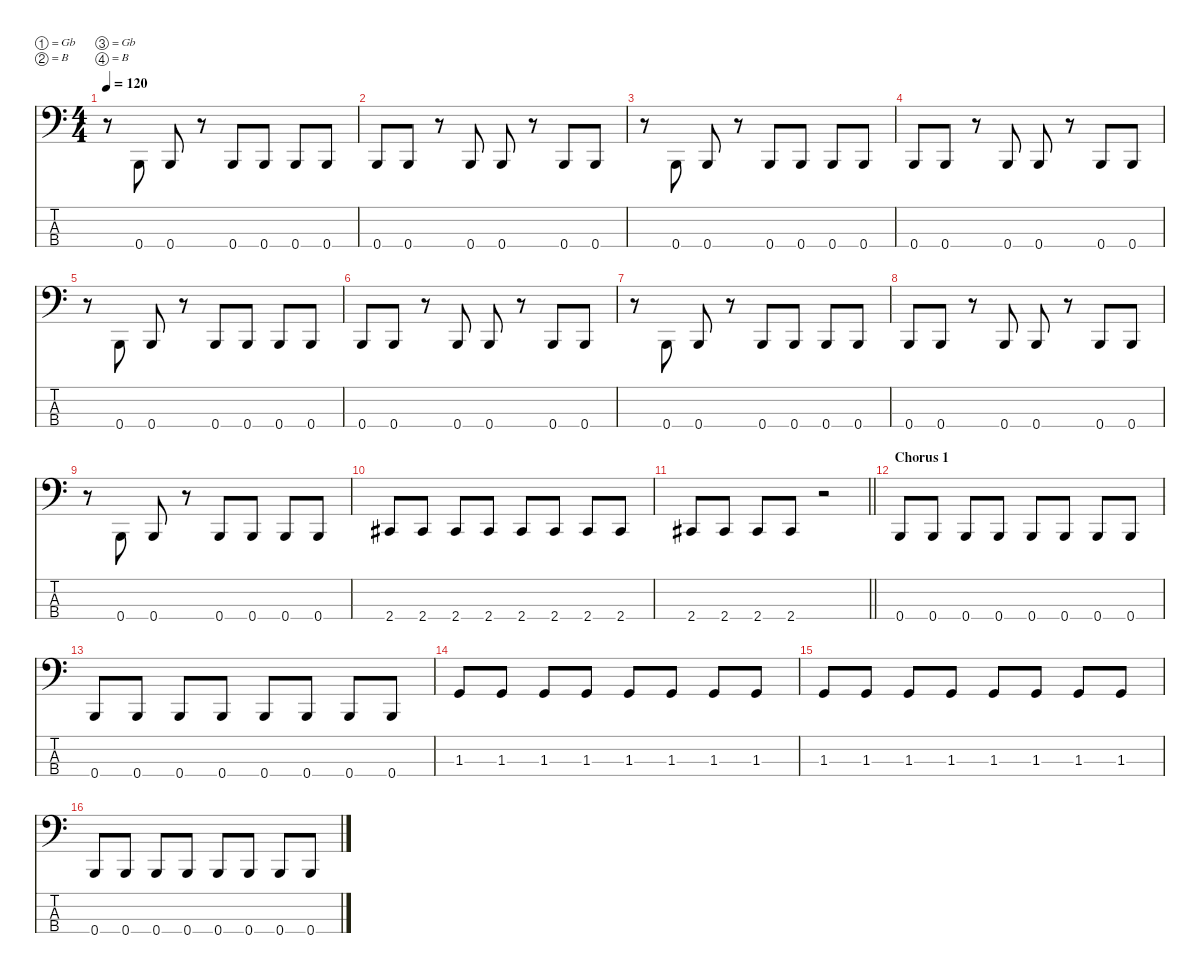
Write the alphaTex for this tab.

\defaultSystemsLayout 4
\hideDynamics
\bracketExtendMode nobrackets
\singleTrackTrackNamePolicy hidden
\multiTrackTrackNamePolicy hidden
\firstSystemTrackNameMode fullname
\firstSystemTrackNameOrientation horizontal
\otherSystemsTrackNameOrientation horizontal
\track ("Bass Guitar" "el.bs.") {instrument electricbassfinger}
\staff {score tabs}
\tuning (Gb2 B1 Gb1 B0)
\ts (4 4)
\tempo 120
\clef f4
\ks c
r.8{dy f beam Down} 0.4.8{beam Up} 0.4.8{beam Up} r.8{beam Up} 0.4.8{beam Up} 0.4.8{beam Up} 0.4.8{beam Up} 0.4.8{beam Up} |
0.4.8{beam Up} 0.4.8{beam Up} r.8{beam Up} 0.4.8{beam Up} 0.4.8{beam Up} r.8{beam Up} 0.4.8{beam Up} 0.4.8{beam Up} |
r.8{beam Down} 0.4.8{beam Up} 0.4.8{beam Up} r.8{beam Up} 0.4.8{beam Up} 0.4.8{beam Up} 0.4.8{beam Up} 0.4.8{beam Up} |
0.4.8{beam Up} 0.4.8{beam Up} r.8{beam Up} 0.4.8{beam Up} 0.4.8{beam Up} r.8{beam Up} 0.4.8{beam Up} 0.4.8{beam Up} |
r.8{beam Down} 0.4.8{beam Up} 0.4.8{beam Up} r.8{beam Up} 0.4.8{beam Up} 0.4.8{beam Up} 0.4.8{beam Up} 0.4.8{beam Up} |
0.4.8{beam Up} 0.4.8{beam Up} r.8{beam Up} 0.4.8{beam Up} 0.4.8{beam Up} r.8{beam Up} 0.4.8{beam Up} 0.4.8{beam Up} |
r.8{beam Down} 0.4.8{beam Up} 0.4.8{beam Up} r.8{beam Up} 0.4.8{beam Up} 0.4.8{beam Up} 0.4.8{beam Up} 0.4.8{beam Up} |
0.4.8{beam Up} 0.4.8{beam Up} r.8{beam Up} 0.4.8{beam Up} 0.4.8{beam Up} r.8{beam Up} 0.4.8{beam Up} 0.4.8{beam Up} |
r.8{beam Down} 0.4.8{beam Up} 0.4.8{beam Up} r.8{beam Up} 0.4.8{beam Up} 0.4.8{beam Up} 0.4.8{beam Up} 0.4.8{beam Up} |
2.4{acc #}.8{beam Up} 2.4{acc #}.8{beam Up} 2.4{acc #}.8{beam Up} 2.4{acc #}.8{beam Up} 2.4{acc #}.8{beam Up} 2.4{acc #}.8{beam Up} 2.4{acc #}.8{beam Up} 2.4{acc #}.8{beam Up} |
\barLineRight lightlight
2.4{acc #}.8{beam Up} 2.4{acc #}.8{beam Up} 2.4{acc #}.8{beam Up} 2.4{acc #}.8{beam Up} r.2{beam Up} |
\section ("" "Chorus 1")
0.4.8{beam Up} 0.4.8{beam Up} 0.4.8{beam Up} 0.4.8{beam Up} 0.4.8{beam Up} 0.4.8{beam Up} 0.4.8{beam Up} 0.4.8{beam Up} |
0.4.8{beam Up} 0.4.8{beam Up} 0.4.8{beam Up} 0.4.8{beam Up} 0.4.8{beam Up} 0.4.8{beam Up} 0.4.8{beam Up} 0.4.8{beam Up} |
1.3.8{beam Up} 1.3.8{beam Up} 1.3.8{beam Up} 1.3.8{beam Up} 1.3.8{beam Up} 1.3.8{beam Up} 1.3.8{beam Up} 1.3.8{beam Up} |
1.3.8{beam Up} 1.3.8{beam Up} 1.3.8{beam Up} 1.3.8{beam Up} 1.3.8{beam Up} 1.3.8{beam Up} 1.3.8{beam Up} 1.3.8{beam Up} |
0.4.8{beam Up} 0.4.8{beam Up} 0.4.8{beam Up} 0.4.8{beam Up} 0.4.8{beam Up} 0.4.8{beam Up} 0.4.8{beam Up} 0.4.8{beam Up}
